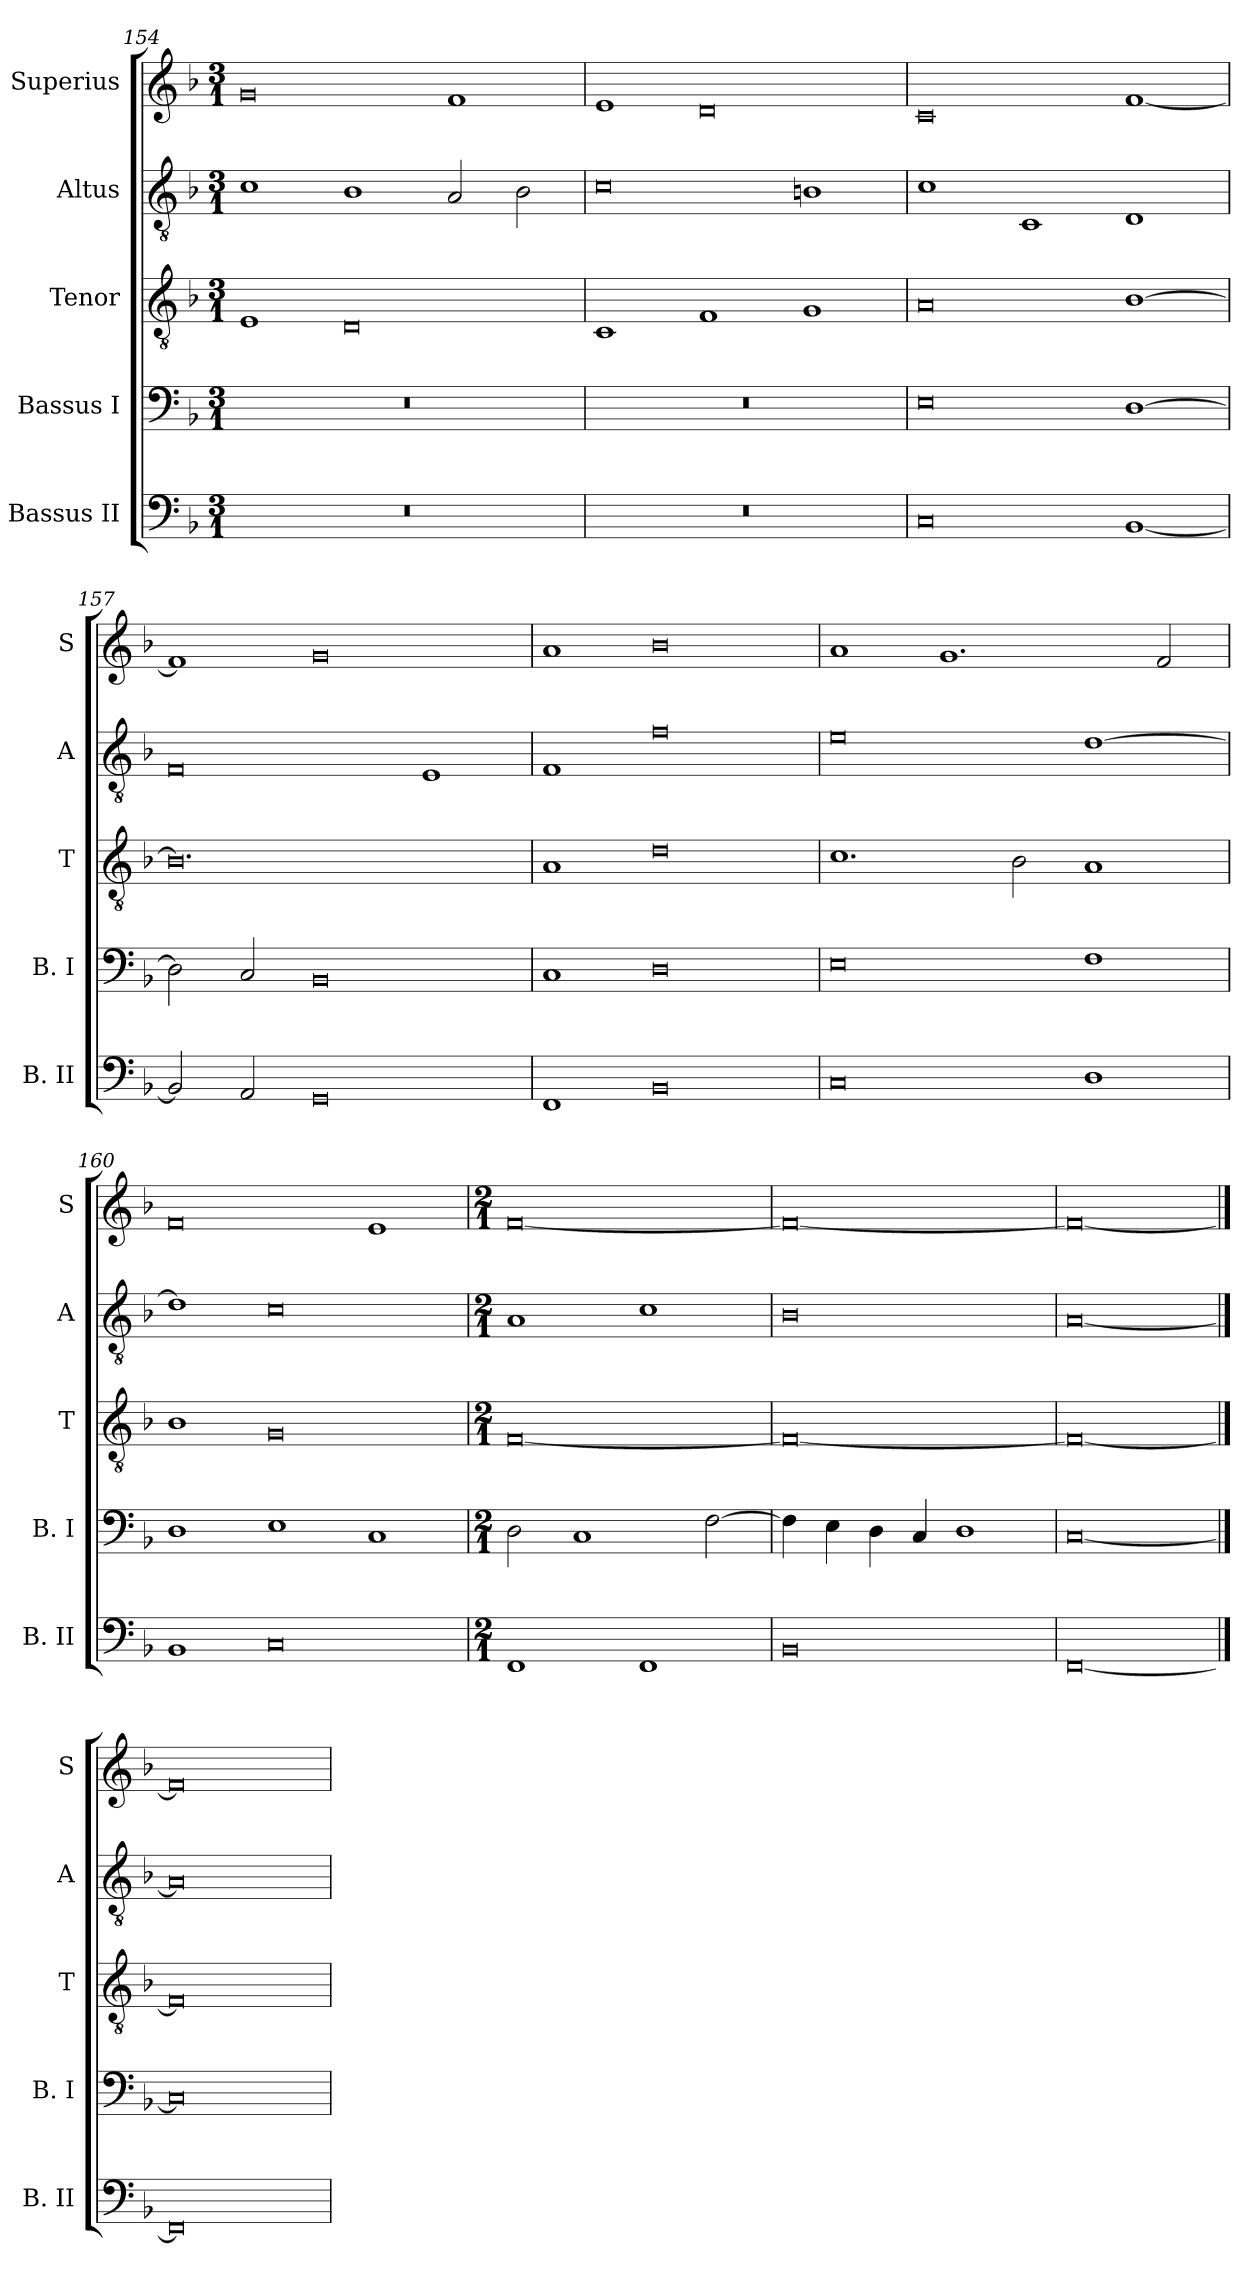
**kern	**kern	**kern	**kern	**kern
*part5	*part4	*part3	*part2	*part1
*staff5	*staff4	*staff3	*staff2	*staff1
*I"Bassus II	*I"Bassus I	*I"Tenor	*I"Altus	*I"Superius
*I'B. II	*I'B. I	*I'T	*I'A	*I'S
*clefF4	*clefF4	*clefGv2	*clefGv2	*clefG2
*k[b-]	*k[b-]	*k[b-]	*k[b-]	*k[b-]
*F:	*F:	*F:	*F:	*F:
*M3/1	*M3/1	*M3/1	*M3/1	*M3/1
=154	=154	=154	=154	=154
1%3r	1%3r	1E	1c	0g
.	.	0D	1B-	.
.	.	.	2A	1f
.	.	.	2B-	.
=155	=155	=155	=155	=155
1%3r	1%3r	1C	0c	1e
.	.	1F	.	0d
.	.	1G	1Bn	.
=156	=156	=156	=156	=156
0C	0E	0A	1c	0c
.	.	.	1C	.
[1BB-	[1D	[1B-	1D	[1f
=157	=157	=157	=157	=157
2BB-]	2D]	0.B-]	0F	1f]
2AA	2C	.	.	.
0GG	0BB-	.	.	0g
.	.	.	1E	.
=158	=158	=158	=158	=158
1FF	1C	1A	1F	1a
0BB-	0D	0d	0f	0b-
=159	=159	=159	=159	=159
0C	0E	1.c	0e	1a
.	.	.	.	1.g
.	.	2B-	.	.
1D	1F	1A	[1d	.
.	.	.	.	2f
=160	=160	=160	=160	=160
1BB-	1D	1B-	1d]	0f
0C	1E	0G	0c	.
.	1C	.	.	1e
=161	=161	=161	=161	=161
*M2/1	*M2/1	*M2/1	*M2/1	*M2/1
1FF	2D	[0F	1A	[0f
.	1C	.	.	.
1FF	.	.	1c	.
.	[2F	.	.	.
=162	=162	=162	=162	=162
0BB-	4F]	0F_	0B-	0f_
.	4E	.	.	.
.	4D	.	.	.
.	4C	.	.	.
.	1D	.	.	.
=163	=163	=163	=163	=163
[0FF	[0C	0F_	[0A	0f_
==164	==164	==164	==164	==164
0FF]	0C]	0F]	0A]	0f]
=	=	=	=	=
*-	*-	*-	*-	*-
